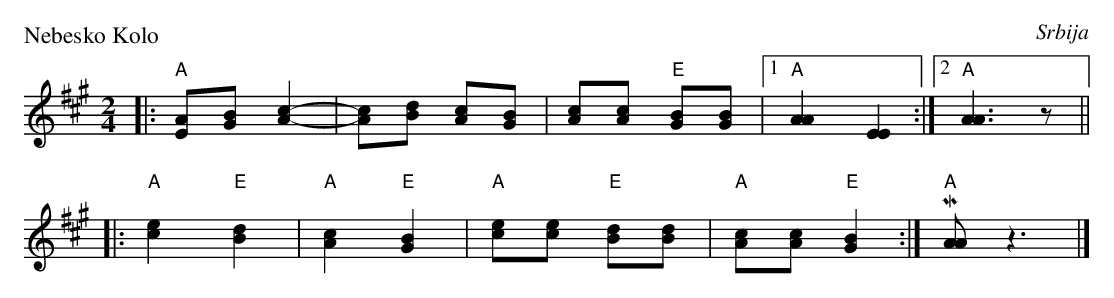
X:1
P: Nebesko Kolo
O: Srbija
M: 2/4
L: 1/8
K: A
|: "A"[AE][BG] [c2A2]- | [cA][dB] [cA][BG] | [cA][cA] "E"[BG][BG] \
|1 "A"[A2A2] [E2E2] :|2 "A"[A3A3] z ||
|: "A"[e2c2] "E"[d2B2] | "A"[c2A2] "E"[B2G2] \
|  "A"[ec][ec] "E"[dB][dB] | "A"[cA][cA] "E"[B2G2] :| "A"M[AA] z3 |]
